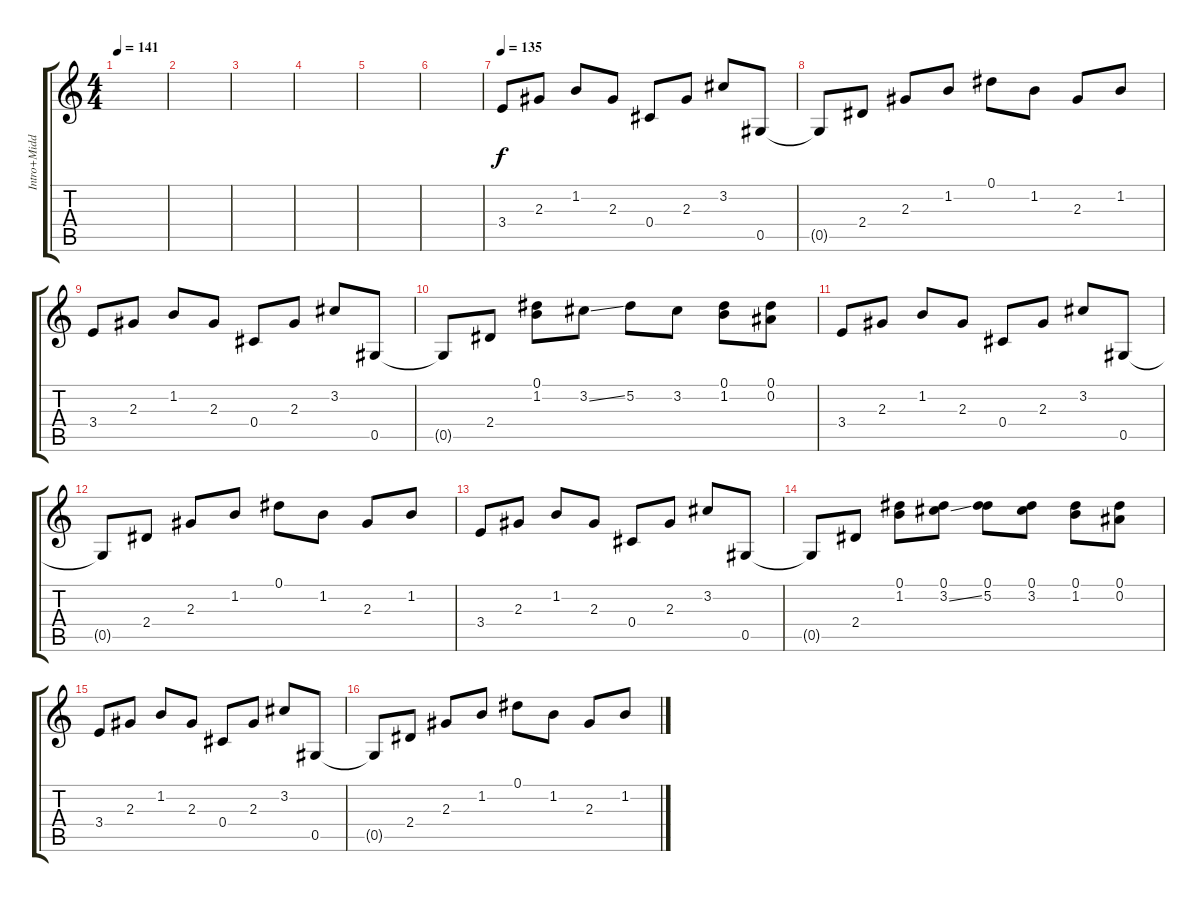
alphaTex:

\track ("Intro+Middle Part" "Intro+Midd") {instrument electricguitarclean}
\staff {score tabs}
\tuning (Eb4 Bb3 Gb3 Db3 Ab2 Eb2) {hide}
\ts (4 4)
\tempo 141
\clef g2
\ks c
|
|
|
|
|
|
\tempo 135
3.4.8 2.3.8 1.2.8 2.3.8 0.4.8 2.3.8 3.2.8 0.5.8 |
0.5{t}.8 2.4.8 2.3.8 1.2.8 0.1.8 1.2.8 2.3.8 1.2.8 |
3.4.8 2.3.8 1.2.8 2.3.8 0.4.8 2.3.8 3.2.8 0.5.8 |
0.5{t}.8 2.4.8 (0.1 1.2).8 3.2{ss}.8 5.2.8 3.2.8 (0.1 1.2).8 (0.1 0.2).8 |
3.4.8 2.3.8 1.2.8 2.3.8 0.4.8 2.3.8 3.2.8 0.5.8 |
0.5{t}.8 2.4.8 2.3.8 1.2.8 0.1.8 1.2.8 2.3.8 1.2.8 |
3.4.8 2.3.8 1.2.8 2.3.8 0.4.8 2.3.8 3.2.8 0.5.8 |
0.5{t}.8 2.4.8 (0.1 1.2).8 (0.1 3.2{ss}).8 (0.1 5.2).8 (0.1 3.2).8 (0.1 1.2).8 (0.1 0.2).8 |
3.4.8 2.3.8 1.2.8 2.3.8 0.4.8 2.3.8 3.2.8 0.5.8 |
0.5{t}.8 2.4.8 2.3.8 1.2.8 0.1.8 1.2.8 2.3.8 1.2.8
